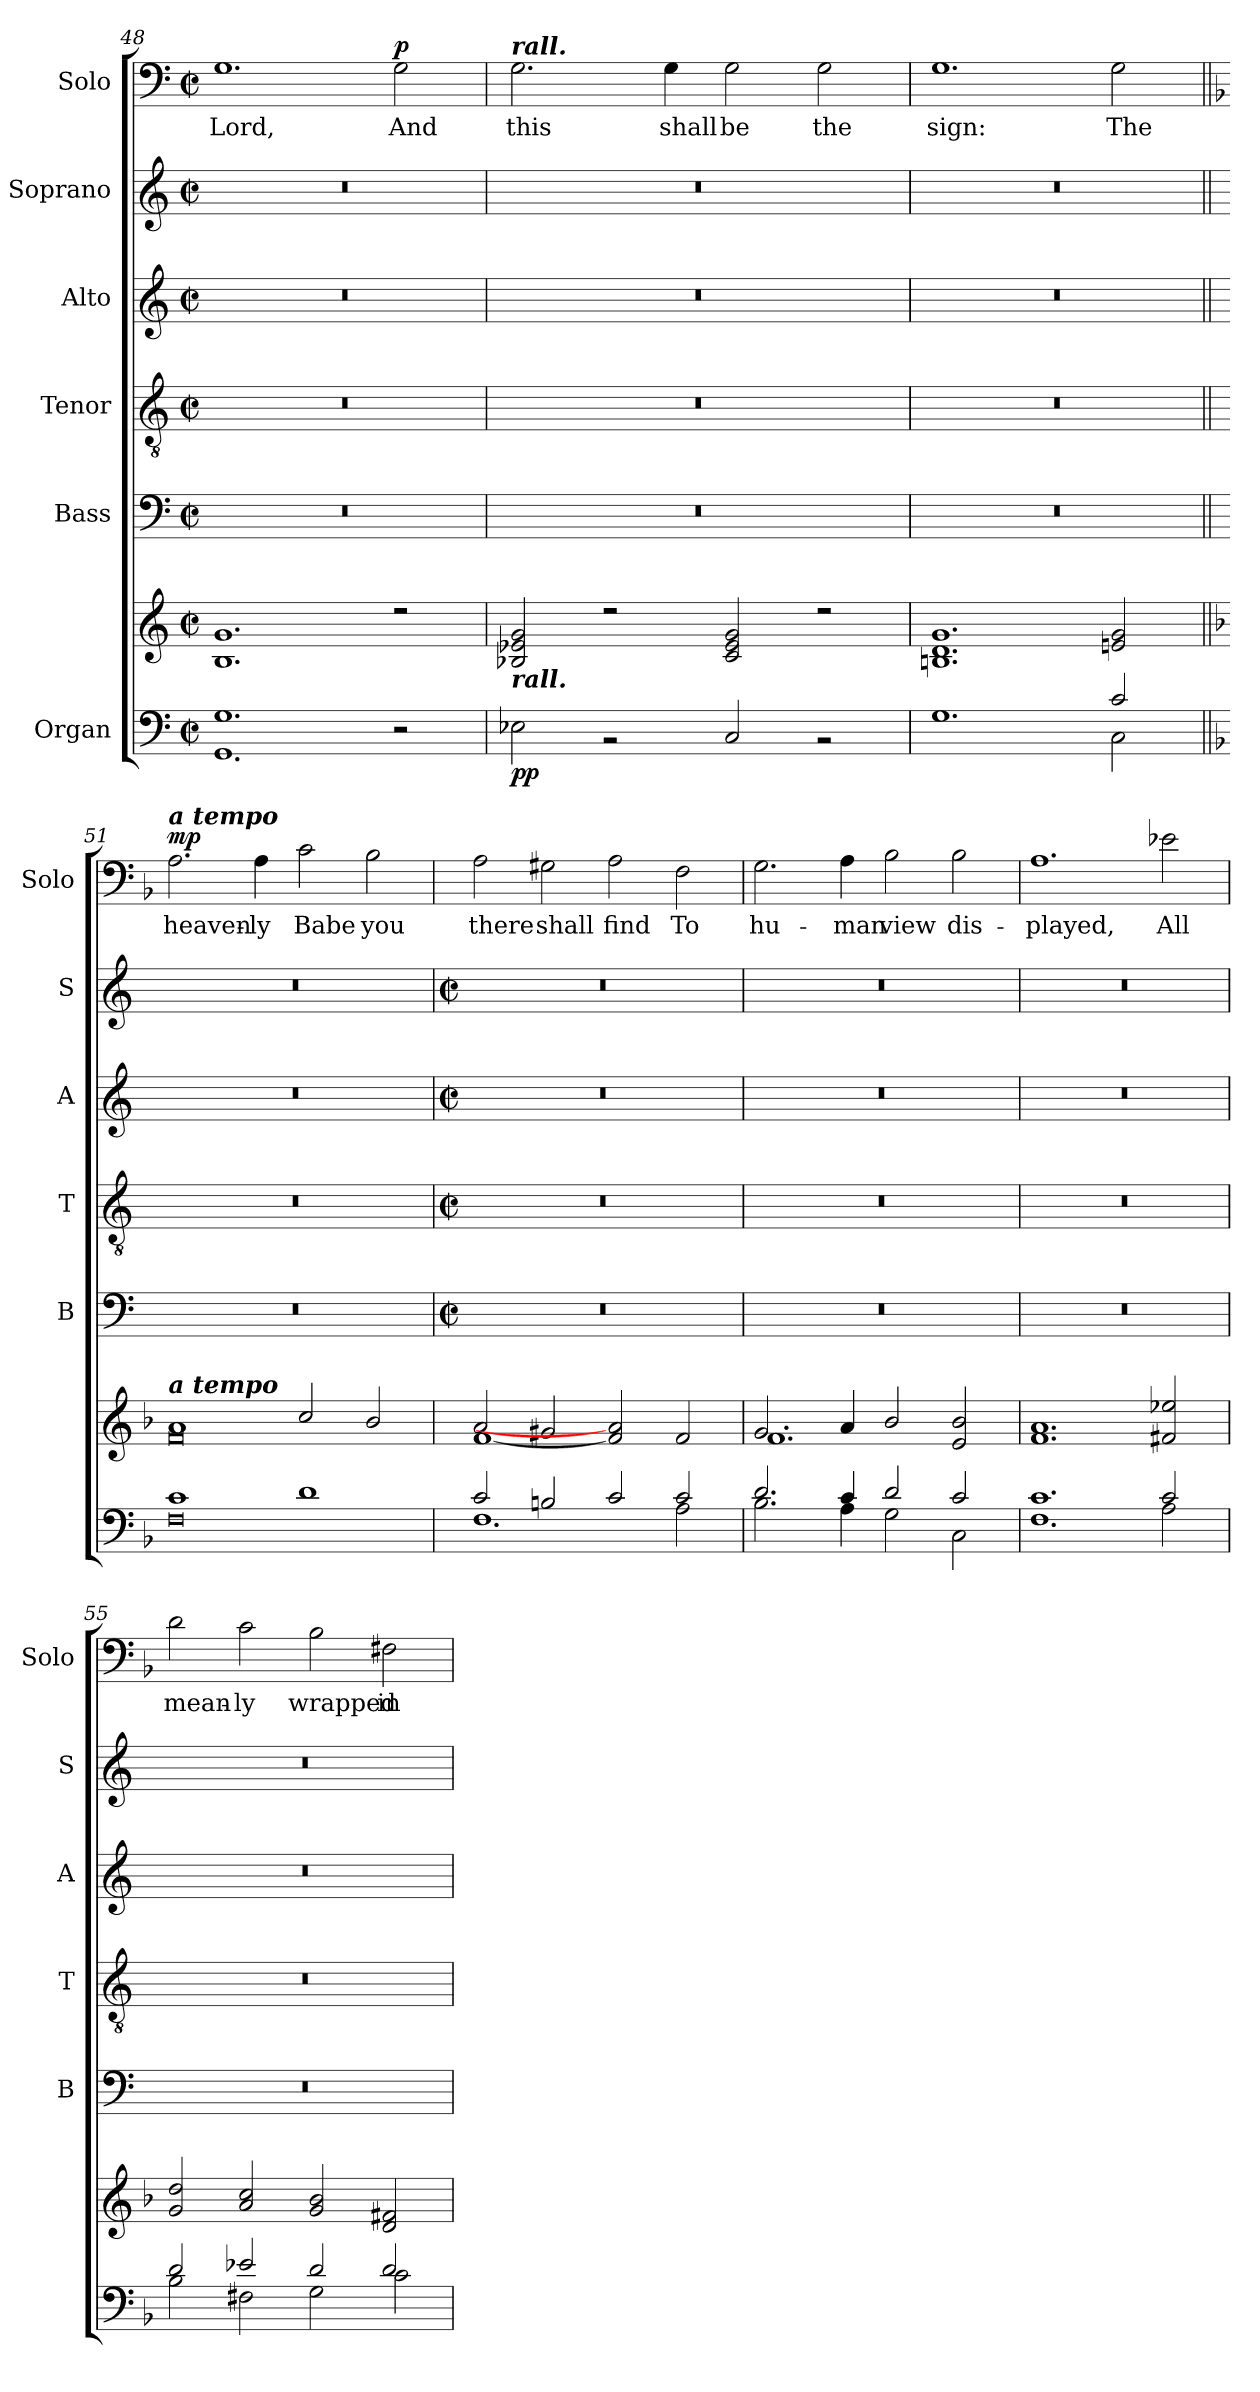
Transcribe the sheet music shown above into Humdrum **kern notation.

**kern	**kern	**dynam	**kern	**kern	**kern	**kern	**kern	**text	**dynam
*part6	*part6	*part6	*part5	*part4	*part3	*part2	*part1	*part1	*part1
*staff7	*staff6	*staff6/7	*staff5	*staff4	*staff3	*staff2	*staff1	*staff1	*staff1
*I"Organ	*	*	*I"Bass	*I"Tenor	*I"Alto	*I"Soprano	*I"Solo	*	*
*	*	*	*I'B	*I'T	*I'A	*I'S	*I'Solo	*	*
*clefF4	*clefG2	*	*clefF4	*clefGv2	*clefG2	*clefG2	*clefF4	*	*
*k[]	*k[]	*	*k[]	*k[]	*k[]	*k[]	*k[]	*	*
*C:	*C:	*	*C:	*C:	*C:	*C:	*C:	*	*
*M4/2	*M4/2	*	*M4/2	*M4/2	*M4/2	*M4/2	*M4/2	*	*
*met(c|)	*met(c|)	*	*met(c|)	*met(c|)	*met(c|)	*met(c|)	*met(c|)	*	*
=48	=48	=48	=48	=48	=48	=48	=48	=48	=48
*^	*^	*	*	*	*	*	*	*	*
!	!	!	!	!	!	!	!	!	!	!LO:LY:b	!
1.G/	1.GG\	1.B 1.g	0ryy	.	0r	0r	0r	0r	1.G	Lord,	.
!	!	!	!	!	!	!	!	!	!	!LO:LY:b	!LO:DY:b
2ryy	2r	2r	.	.	.	.	.	.	2G	And	p
=49	=49	=49	=49	=49	=49	=49	=49	=49	=49	=49	=49
!	!	!	!	!	!	!	!	!	!LO:TX:a:Bi:t=rall.	!	!
!	!	!LO:TX:b:Bi:t=rall.	!	!	!	!	!	!	!	!	!
!	!	!	!	!LO:DY:b=2	!	!	!	!	!	!LO:LY:b	!
!	!	!	!	!LO:DY:n=1:b	!	!	!	!	!	!	!
0ryy	2E-X\	2B-X 2e-X 2g	0ryy	p p	0r	0r	0r	0r	2.G	this	.
.	2r	2r	.	.	.	.	.	.	.	.	.
!	!	!	!	!	!	!	!	!	!	!LO:LY:b	!
.	.	.	.	.	.	.	.	.	4G	shall	.
!	!	!	!	!	!	!	!	!	!	!LO:LY:b	!
.	2C/	2c 2e- 2g	.	.	.	.	.	.	2G	be	.
!	!	!	!	!	!	!	!	!	!	!LO:LY:b	!
.	2r	2r	.	.	.	.	.	.	2G	the	.
=50	=50	=50	=50	=50	=50	=50	=50	=50	=50	=50	=50
!	!	!	!	!	!	!	!	!	!	!LO:LY:b	!
1.ryy	1.G\	1.Bn 1.d 1.g	0ryy	.	0r	0r	0r	0r	1.G	sign:	.
!	!	!	!	!	!	!	!	!	!	!LO:LY:b	!
2c/	2C\	2en 2g	.	.	.	.	.	.	2G	The	.
=51||	=51||	=51||	=51||	=51||	=51||	=51||	=51||	=51||	=51||	=51||	=51||
*k[b-]	*	*k[b-]	*	*	*	*	*	*	*k[b-]	*	*
*F:	*	*F:	*	*	*	*	*	*	*F:	*	*
!	!	!	!	!	!	!	!	!	!LO:TX:a:Bi:t=a tempo	!	!
!	!	!LO:TX:a:Bi:t=a tempo	!	!	!	!	!	!	!	!	!
!	!	!	!	!LO:DY:b=2	!	!	!	!	!	!LO:LY:b	!
!	!	!	!	!LO:DY:n=1:b=2	!	!	!	!	!	!	!
!	!	!	!	!LO:DY:n=2:b	!	!	!	!	!	!	!
!	!	!	!	!LO:DY:n=3:b	!	!	!	!	!	!	!LO:DY:b
1c/	0F\	1a	0f\	mp mp mp mp	0r	0r	0r	0r	2.A	heaven-	mp
!	!	!	!	!	!	!	!	!	!	!LO:LY:b	!
.	.	.	.	.	.	.	.	.	4A	-ly	.
!	!	!	!	!	!	!	!	!	!	!LO:LY:b	!
1d/	.	2cc/	.	.	.	.	.	.	2c	Babe	.
!	!	!	!	!	!	!	!	!	!	!LO:LY:b	!
.	.	2b-/	.	.	.	.	.	.	2B-	you	.
!!LO:LB:g=z
=52	=52	=52	=52	=52	=52	=52	=52	=52	=52	=52	=52
*	*	*	*	*	*M4/2	*M4/2	*M4/2	*M4/2	*	*	*
*	*	*	*	*	*met(c|)	*met(c|)	*met(c|)	*met(c|)	*	*	*
!	!	!	!	!	!	!	!	!	!	!LO:LY:b	!
2c/	1.F\	2a	[1f\	.	0r	0r	0r	0r	2A	there	.
!	!	!	!	!	!	!	!	!	!	!LO:LY:b	!
2Bn/	.	2g#X	.	.	.	.	.	.	2G#X	shall	.
!	!	!	!	!	!	!	!	!	!	!LO:LY:b	!
2c/	.	2ryy	2f/] 2a/]	.	.	.	.	.	2A	find	.
!	!	!	!	!	!	!	!	!	!	!LO:LY:b	!
2c/	2A\	2f	2ryy	.	.	.	.	.	2F	To	.
=53	=53	=53	=53	=53	=53	=53	=53	=53	=53	=53	=53
!	!	!	!	!	!	!	!	!	!	!LO:LY:b	!
2.d/	2.B-\	2.g	1.f\	.	0r	0r	0r	0r	2.G	hu-	.
!	!	!	!	!	!	!	!	!	!	!LO:LY:b	!
4c/	4A\	4a	.	.	.	.	.	.	4A	-man	.
!	!	!	!	!	!	!	!	!	!	!LO:LY:b	!
2d/	2G\	2b-/	.	.	.	.	.	.	2B-	view	.
!	!	!	!	!	!	!	!	!	!	!LO:LY:b	!
2c/	2C\	2e 2b-	2ryy	.	.	.	.	.	2B-	dis-	.
=54	=54	=54	=54	=54	=54	=54	=54	=54	=54	=54	=54
!	!	!	!	!	!	!	!	!	!	!LO:LY:b	!
1.c/	1.F\	1.f 1.a	0ryy	.	0r	0r	0r	0r	1.A	-played,	.
!	!	!	!	!	!	!	!	!	!	!LO:LY:b	!
2c/	2A\	2f#X 2ee-X	.	.	.	.	.	.	2e-X	All	.
=55	=55	=55	=55	=55	=55	=55	=55	=55	=55	=55	=55
!	!	!	!	!	!	!	!	!	!	!LO:LY:b	!
2d/	2B-\	2g 2dd	0ryy	.	0r	0r	0r	0r	2d	mean-	.
!	!	!	!	!	!	!	!	!	!	!LO:LY:b	!
2e-X/	2F#X\	2a 2cc	.	.	.	.	.	.	2c	-ly	.
!	!	!	!	!	!	!	!	!	!	!LO:LY:b	!
2d/	2G\	2g 2b-	.	.	.	.	.	.	2B-	wrapped	.
!	!	!	!	!	!	!	!	!	!	!LO:LY:b	!
2d/	2c\	2d 2f#X	.	.	.	.	.	.	2F#X	in	.
*v	*v	*	*	*	*	*	*	*	*	*	*
*	*v	*v	*	*	*	*	*	*	*	*
=	=	=	=	=	=	=	=	=	=
*-	*-	*-	*-	*-	*-	*-	*-	*-	*-
